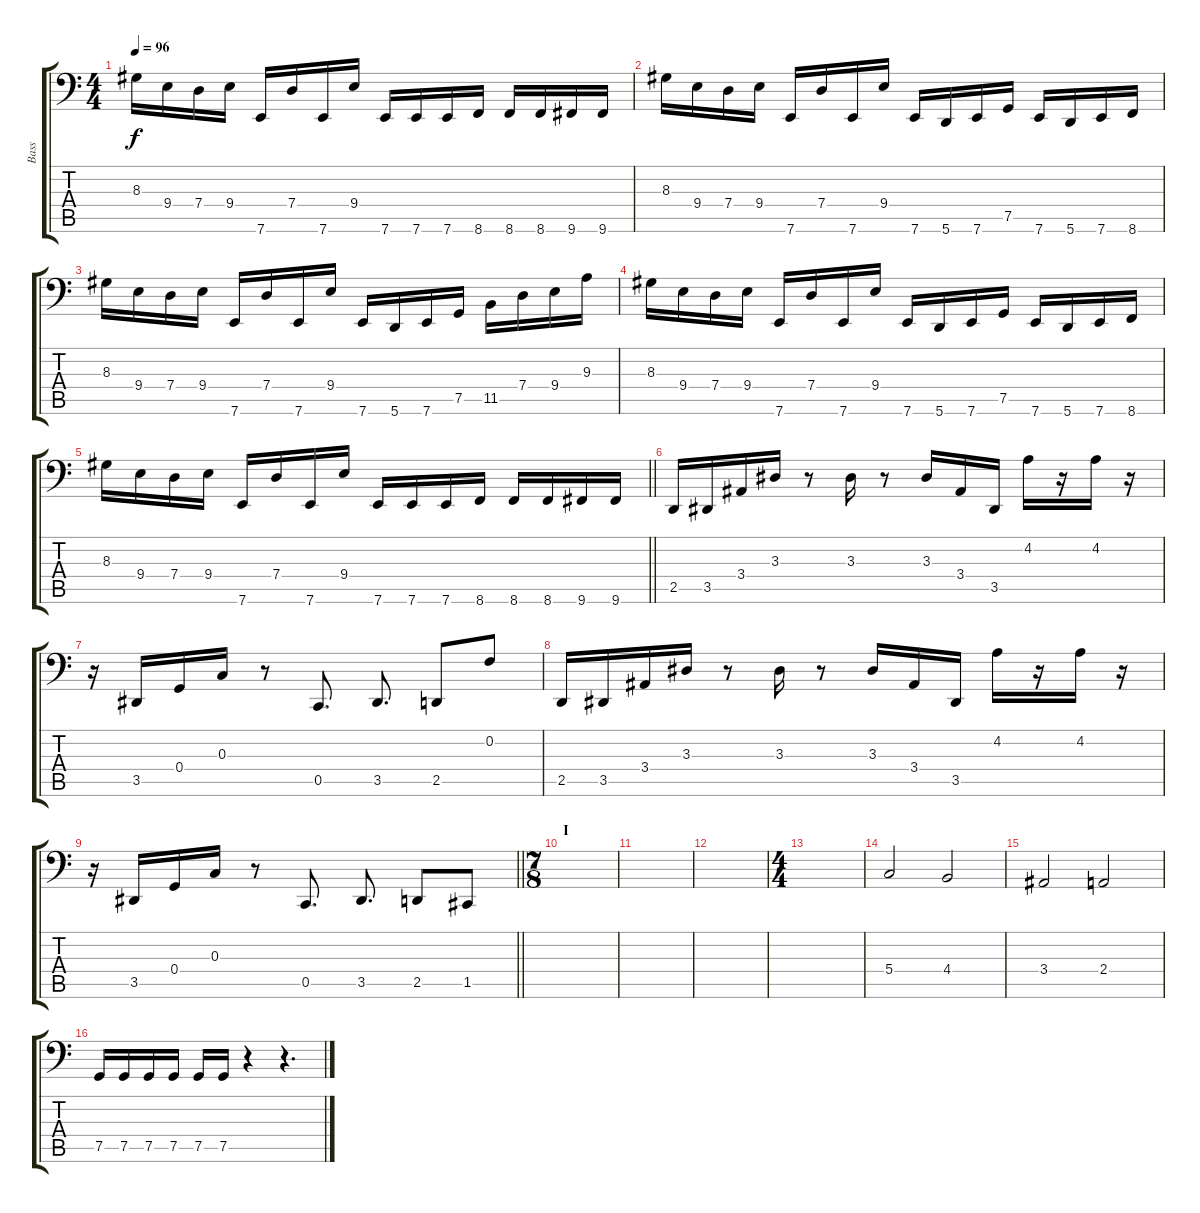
\track ("Bass" "Bass") {instrument electricbasspick}
\staff {score tabs}
\tuning (Bb2 F2 C2 G1 C1 A0) {hide}
\ts (4 4)
\tempo 96
\clef f4
\ks c
8.3.16{dy f} 9.4.16 7.4.16 9.4.16 7.6.16 7.4.16 7.6.16 9.4.16 7.6.16 7.6.16 7.6.16 8.6.16 8.6.16 8.6.16 9.6.16 9.6.16 |
8.3.16 9.4.16 7.4.16 9.4.16 7.6.16 7.4.16 7.6.16 9.4.16 7.6.16 5.6.16 7.6.16 7.5.16 7.6.16 5.6.16 7.6.16 8.6.16 |
8.3.16 9.4.16 7.4.16 9.4.16 7.6.16 7.4.16 7.6.16 9.4.16 7.6.16 5.6.16 7.6.16 7.5.16 11.5.16 7.4.16 9.4.16 9.3.16 |
8.3.16 9.4.16 7.4.16 9.4.16 7.6.16 7.4.16 7.6.16 9.4.16 7.6.16 5.6.16 7.6.16 7.5.16 7.6.16 5.6.16 7.6.16 8.6.16 |
\barLineRight lightlight
8.3.16 9.4.16 7.4.16 9.4.16 7.6.16 7.4.16 7.6.16 9.4.16 7.6.16 7.6.16 7.6.16 8.6.16 8.6.16 8.6.16 9.6.16 9.6.16 |
2.5.16{instrument electricbasspick} 3.5.16 3.4.16 3.3.16 r.8 3.3.16 r.8 3.3.16 3.4.16 3.5.16 4.2.16 r.16 4.2.16 r.16 |
r.16 3.5.16 0.4.16 0.3.16 r.8 0.5.8{d} 3.5.8{d} 2.5.8 0.2.8 |
2.5.16 3.5.16 3.4.16 3.3.16 r.8 3.3.16 r.8 3.3.16 3.4.16 3.5.16 4.2.16 r.16 4.2.16 r.16 |
\barLineRight lightlight
r.16 3.5.16 0.4.16 0.3.16 r.8 0.5.8{d} 3.5.8{d} 2.5.8 1.5.8 |
\ts (7 8)
\section ("" "I")
|
|
|
\ts (4 4)
|
5.4.2 4.4.2 |
3.4.2 2.4.2 |
7.5.16 7.5.16 7.5.16 7.5.16 7.5.16 7.5.16 r.4 r.4{d}
